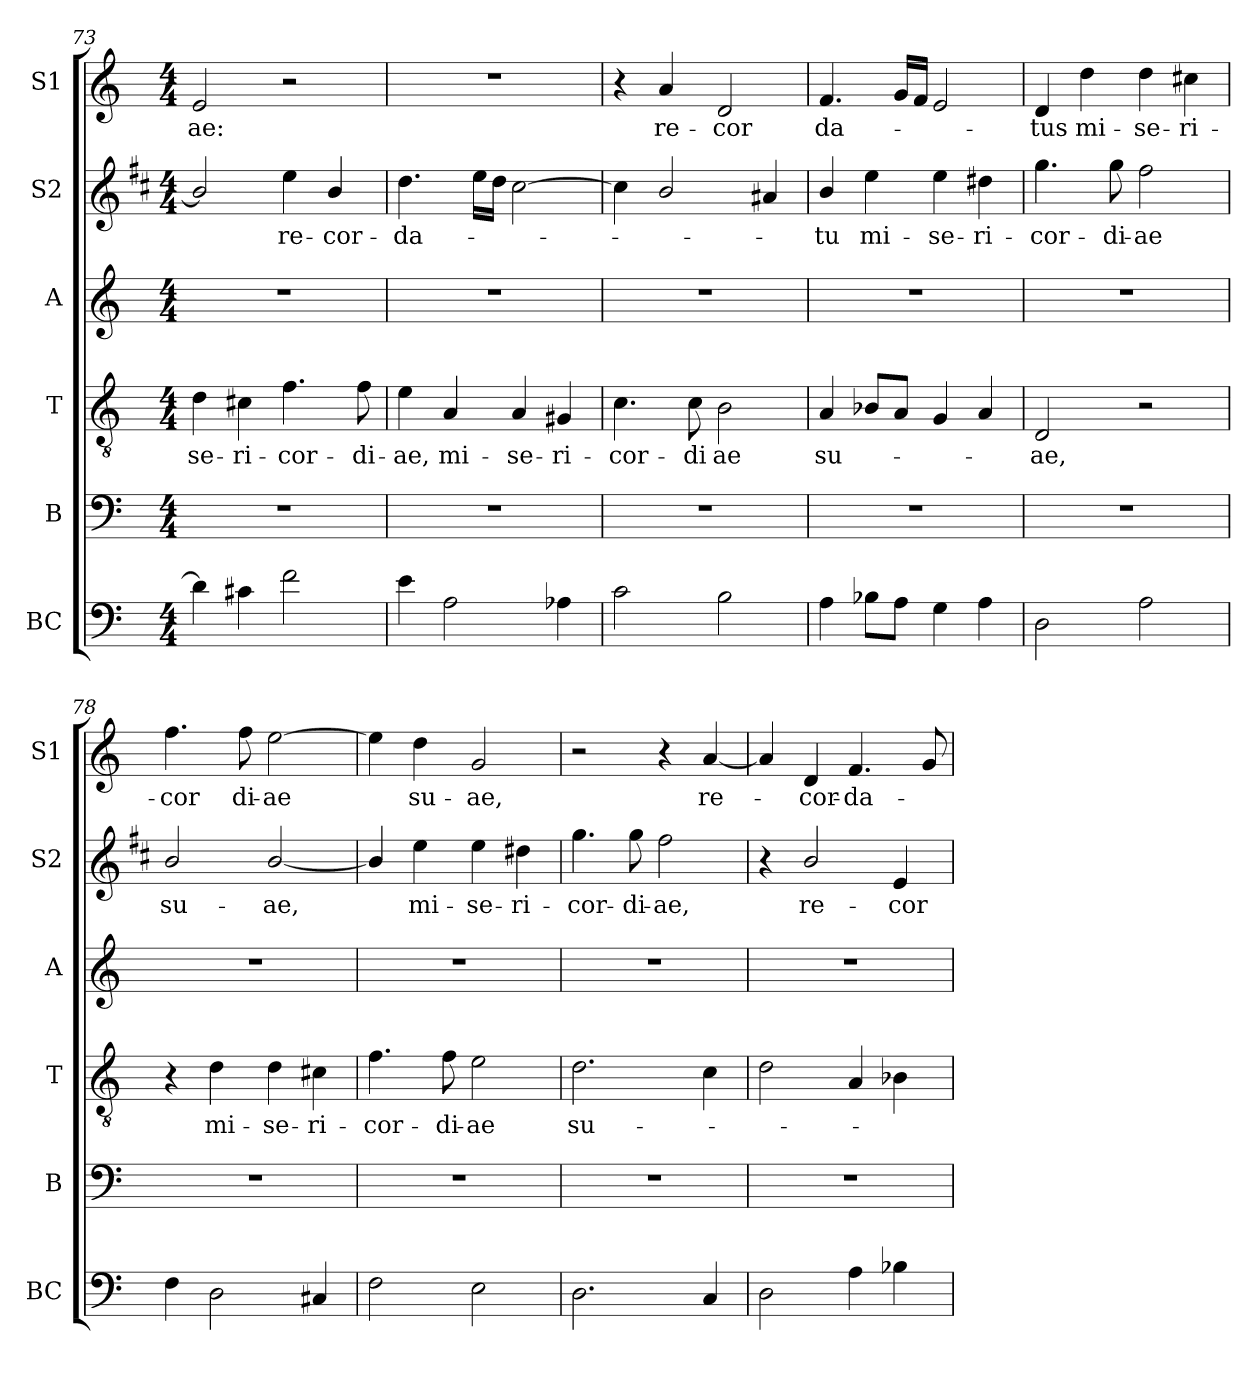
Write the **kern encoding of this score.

**kern	**kern	**kern	**text	**kern	**kern	**text	**kern	**text
*part6	*part5	*part4	*part4	*part3	*part2	*part2	*part1	*part1
*staff6	*staff5	*staff4	*staff4	*staff3	*staff2	*staff2	*staff1	*staff1
*I"BC	*I"B	*I"T	*	*I"A	*I"S2	*	*I"S1	*
*I'BC	*I'B	*I'T	*	*I'A	*I'S2	*	*I'S1	*
*clefF4	*clefF4	*clefGv2	*	*clefG2	*clefG2	*	*clefG2	*
*	*	*	*	*	*ITrd1c2	*	*	*
*k[]	*k[]	*k[]	*	*k[]	*k[]	*	*k[]	*
*M4/4	*M4/4	*M4/4	*	*M4/4	*M4/4	*	*M4/4	*
=73	=73	=73	=73	=73	=73	=73	=73	=73
!	!	!	!LO:LY:b	!	!	!	!	!LO:LY:b
4d\]	1r	4d\	-se-	1r	2a/]	.	2e/	-ae:
!	!	!	!LO:LY:b	!	!	!	!	!
4c#X\	.	4c#X\	-ri-	.	.	.	.	.
!	!	!	!LO:LY:b	!	!	!LO:LY:b	!	!
2f\	.	4.f\	-cor-	.	4dd\	re-	2r	.
!	!	!	!	!	!	!LO:LY:b	!	!
.	.	.	.	.	4a/	-cor-	.	.
!	!	!	!LO:LY:b	!	!	!	!	!
.	.	8f\	-di-	.	.	.	.	.
=74	=74	=74	=74	=74	=74	=74	=74	=74
!	!	!	!LO:LY:b	!	!	!LO:LY:b	!	!
4e\	1r	4e\	-ae,	1r	4.cc\	-da-	1r	.
!	!	!	!LO:LY:b	!	!	!	!	!
2A\	.	4A/	mi-	.	.	.	.	.
.	.	.	.	.	16dd\LL	.	.	.
.	.	.	.	.	16cc\JJ	.	.	.
!	!	!	!LO:LY:b	!	!	!	!	!
.	.	4A/	-se-	.	[2b\	.	.	.
!	!	!	!LO:LY:b	!	!	!	!	!
4A-X\	.	4G#X/	-ri-	.	.	.	.	.
=75	=75	=75	=75	=75	=75	=75	=75	=75
!	!	!	!LO:LY:b	!	!	!	!	!
2c\	1r	4.c\	-cor-	1r	4b\]	.	4r	.
!	!	!	!	!	!	!	!	!LO:LY:b
.	.	.	.	.	2a/	.	4a/	re-
!	!	!	!LO:LY:b	!	!	!	!	!
.	.	8c\	-di	.	.	.	.	.
!	!	!	!LO:LY:b	!	!	!	!	!LO:LY:b
2B\	.	2B\	ae	.	.	.	2d/	-cor
.	.	.	.	.	4g#X/	.	.	.
=76	=76	=76	=76	=76	=76	=76	=76	=76
!	!	!	!LO:LY:b	!	!	!LO:LY:b	!	!LO:LY:b
4A\	1r	4A/	su-	1r	4a/	-tu	4.f/	da-
!	!	!	!	!	!	!LO:LY:b	!	!
8B-X\L	.	8B-X/L	.	.	4dd\	mi-	.	.
8A\J	.	8A/J	.	.	.	.	16g/LL	.
.	.	.	.	.	.	.	16f/JJ	.
!	!	!	!	!	!	!LO:LY:b	!	!
4G\	.	4G/	.	.	4dd\	-se-	2e/	.
!	!	!	!	!	!	!LO:LY:b	!	!
4A\	.	4A/	.	.	4cc#X\	-ri-	.	.
=77	=77	=77	=77	=77	=77	=77	=77	=77
!	!	!	!LO:LY:b	!	!	!LO:LY:b	!	!LO:LY:b
2D\	1r	2D/	-ae,	1r	4.ff\	-cor-	4d/	-tus
!	!	!	!	!	!	!	!	!LO:LY:b
.	.	.	.	.	.	.	4dd\	mi-
!	!	!	!	!	!	!LO:LY:b	!	!
.	.	.	.	.	8ff\	-di-	.	.
!	!	!	!	!	!	!LO:LY:b	!	!LO:LY:b
2A\	.	2r	.	.	2ee\	-ae	4dd\	-se-
!	!	!	!	!	!	!	!	!LO:LY:b
.	.	.	.	.	.	.	4cc#X\	-ri-
!!LO:LB:g=z
=78	=78	=78	=78	=78	=78	=78	=78	=78
!	!	!	!	!	!	!LO:LY:b	!	!LO:LY:b
4F\	1r	4r	.	1r	2a/	su-	4.ff\	cor
!	!	!	!LO:LY:b	!	!	!	!	!
2D\	.	4d\	mi-	.	.	.	.	.
!	!	!	!	!	!	!	!	!LO:LY:b
.	.	.	.	.	.	.	8ff\	-di-
!	!	!	!LO:LY:b	!	!	!LO:LY:b	!	!LO:LY:b
.	.	4d\	-se-	.	[2a/	-ae,	[2ee\	-ae
!	!	!	!LO:LY:b	!	!	!	!	!
4C#X/	.	4c#X\	-ri-	.	.	.	.	.
=79	=79	=79	=79	=79	=79	=79	=79	=79
!	!	!	!LO:LY:b	!	!	!	!	!
2F\	1r	4.f\	-cor-	1r	4a/]	.	4ee\]	.
!	!	!	!	!	!	!LO:LY:b	!	!LO:LY:b
.	.	.	.	.	4dd\	mi-	4dd\	su-
!	!	!	!LO:LY:b	!	!	!	!	!
.	.	8f\	-di-	.	.	.	.	.
!	!	!	!LO:LY:b	!	!	!LO:LY:b	!	!LO:LY:b
2E\	.	2e\	-ae	.	4dd\	-se-	2g/	-ae,
!	!	!	!	!	!	!LO:LY:b	!	!
.	.	.	.	.	4cc#X\	-ri-	.	.
=80	=80	=80	=80	=80	=80	=80	=80	=80
!	!	!	!LO:LY:b	!	!	!LO:LY:b	!	!
2.D\	1r	2.d\	su-	1r	4.ff\	-cor-	2r	.
!	!	!	!	!	!	!LO:LY:b	!	!
.	.	.	.	.	8ff\	-di-	.	.
!	!	!	!	!	!	!LO:LY:b	!	!
.	.	.	.	.	2ee\	-ae,	4r	.
!	!	!	!	!	!	!	!	!LO:LY:b
4C/	.	4c\	.	.	.	.	[4a/	re-
=81	=81	=81	=81	=81	=81	=81	=81	=81
2D\	1r	2d\	.	1r	4r	.	4a/]	.
!	!	!	!	!	!	!LO:LY:b	!	!LO:LY:b
.	.	.	.	.	2a/	re-	4d/	-cor-
!	!	!	!	!	!	!	!	!LO:LY:b
4A\	.	4A/	.	.	.	.	4.f/	-da-
!	!	!	!	!	!	!LO:LY:b	!	!
4B-X\	.	4B-X\	.	.	4d/	-cor-	.	.
.	.	.	.	.	.	.	8g/	.
=	=	=	=	=	=	=	=	=
*-	*-	*-	*-	*-	*-	*-	*-	*-
